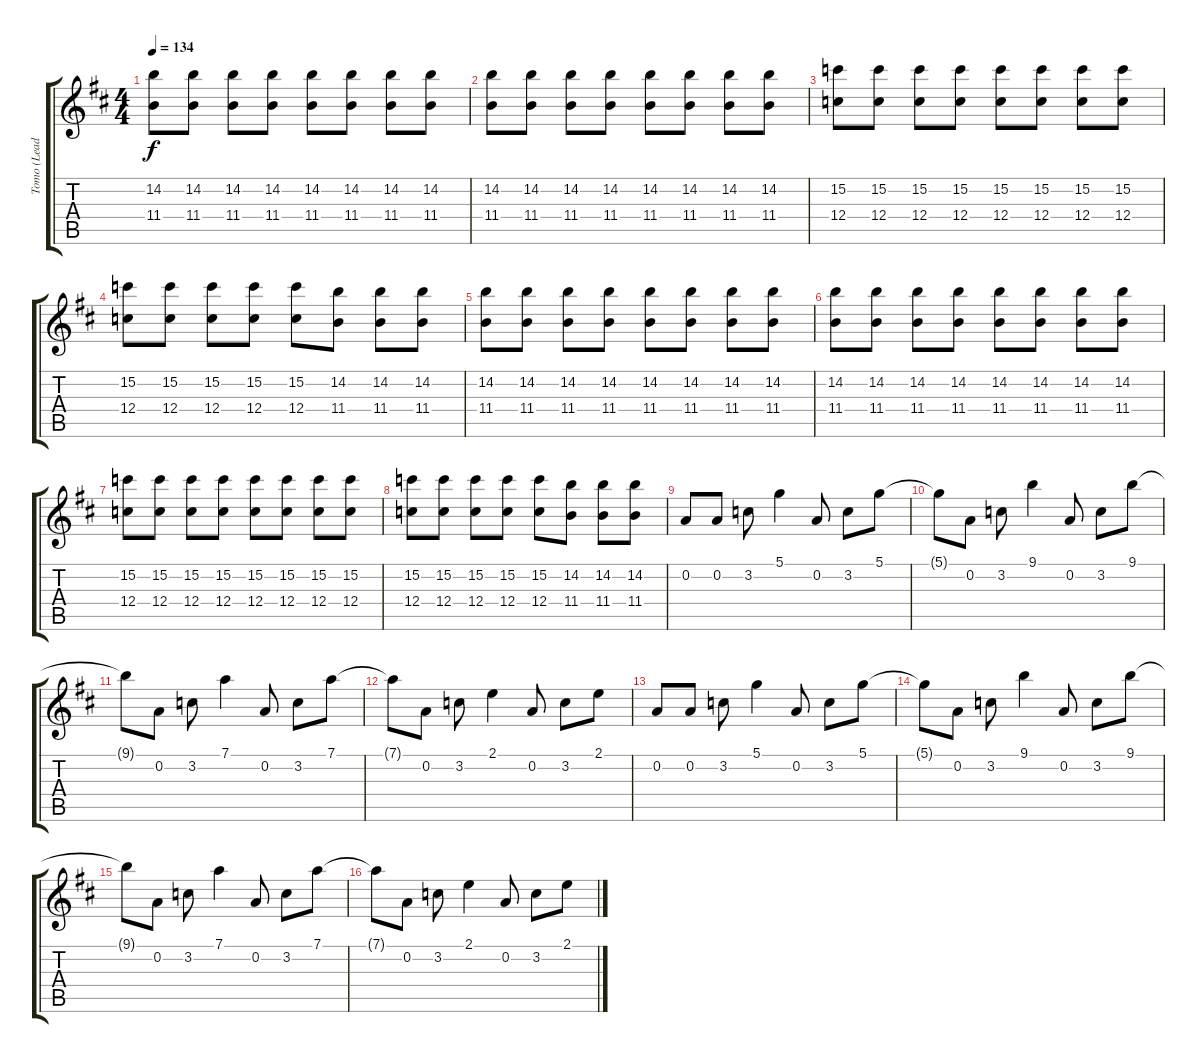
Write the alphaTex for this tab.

\track ("Tomo (Lead Guitar)" "Tomo (Lead") {instrument electricguitarclean}
\staff {score tabs}
\tuning (D4 A3 F3 C3 G2 D2) {hide}
\ts (4 4)
\tempo 134
\clef g2
\ks d
(14.2 11.4).8{dy f} (14.2 11.4).8 (14.2 11.4).8 (14.2 11.4).8 (14.2 11.4).8 (14.2 11.4).8 (14.2 11.4).8 (14.2 11.4).8 |
(14.2 11.4).8 (14.2 11.4).8 (14.2 11.4).8 (14.2 11.4).8 (14.2 11.4).8 (14.2 11.4).8 (14.2 11.4).8 (14.2 11.4).8 |
(15.2 12.4).8 (15.2 12.4).8 (15.2 12.4).8 (15.2 12.4).8 (15.2 12.4).8 (15.2 12.4).8 (15.2 12.4).8 (15.2 12.4).8 |
(15.2 12.4).8 (15.2 12.4).8 (15.2 12.4).8 (15.2 12.4).8 (15.2 12.4).8 (14.2 11.4).8 (14.2 11.4).8 (14.2 11.4).8 |
(14.2 11.4).8 (14.2 11.4).8 (14.2 11.4).8 (14.2 11.4).8 (14.2 11.4).8 (14.2 11.4).8 (14.2 11.4).8 (14.2 11.4).8 |
(14.2 11.4).8 (14.2 11.4).8 (14.2 11.4).8 (14.2 11.4).8 (14.2 11.4).8 (14.2 11.4).8 (14.2 11.4).8 (14.2 11.4).8 |
(15.2 12.4).8 (15.2 12.4).8 (15.2 12.4).8 (15.2 12.4).8 (15.2 12.4).8 (15.2 12.4).8 (15.2 12.4).8 (15.2 12.4).8 |
(15.2 12.4).8 (15.2 12.4).8 (15.2 12.4).8 (15.2 12.4).8 (15.2 12.4).8 (14.2 11.4).8 (14.2 11.4).8 (14.2 11.4).8 |
0.2.8 0.2.8 3.2.8 5.1.4 0.2.8 3.2.8 5.1.8 |
5.1{t}.8 0.2.8 3.2.8 9.1.4 0.2.8 3.2.8 9.1.8 |
9.1{t}.8 0.2.8 3.2.8 7.1.4 0.2.8 3.2.8 7.1.8 |
7.1{t}.8 0.2.8 3.2.8 2.1.4 0.2.8 3.2.8 2.1.8 |
0.2.8 0.2.8 3.2.8 5.1.4 0.2.8 3.2.8 5.1.8 |
5.1{t}.8 0.2.8 3.2.8 9.1.4 0.2.8 3.2.8 9.1.8 |
9.1{t}.8 0.2.8 3.2.8 7.1.4 0.2.8 3.2.8 7.1.8 |
7.1{t}.8 0.2.8 3.2.8 2.1.4 0.2.8 3.2.8 2.1.8
